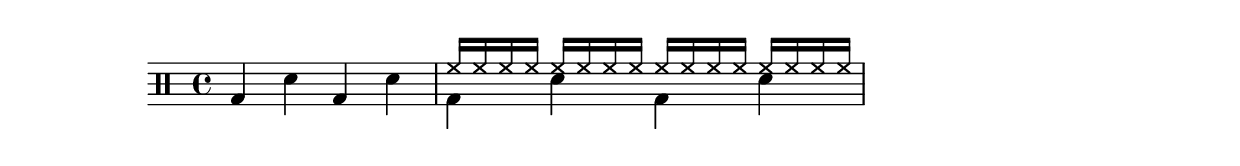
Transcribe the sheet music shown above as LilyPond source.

\version "2.10.1" 
\header {
  texidoc = "Midi can create drums."
}

\score {
  \new DrumStaff <<
    \drummode {
      bd4 sn4 bd4 sn4
      <<
	{\voiceOne \repeat unfold 16 hh16 }
	\new DrumVoice { \voiceTwo bd4 sn4 bd4 sn4 }
      >> \oneVoice
    }
  >>
  \layout {}
  \midi {}
}
